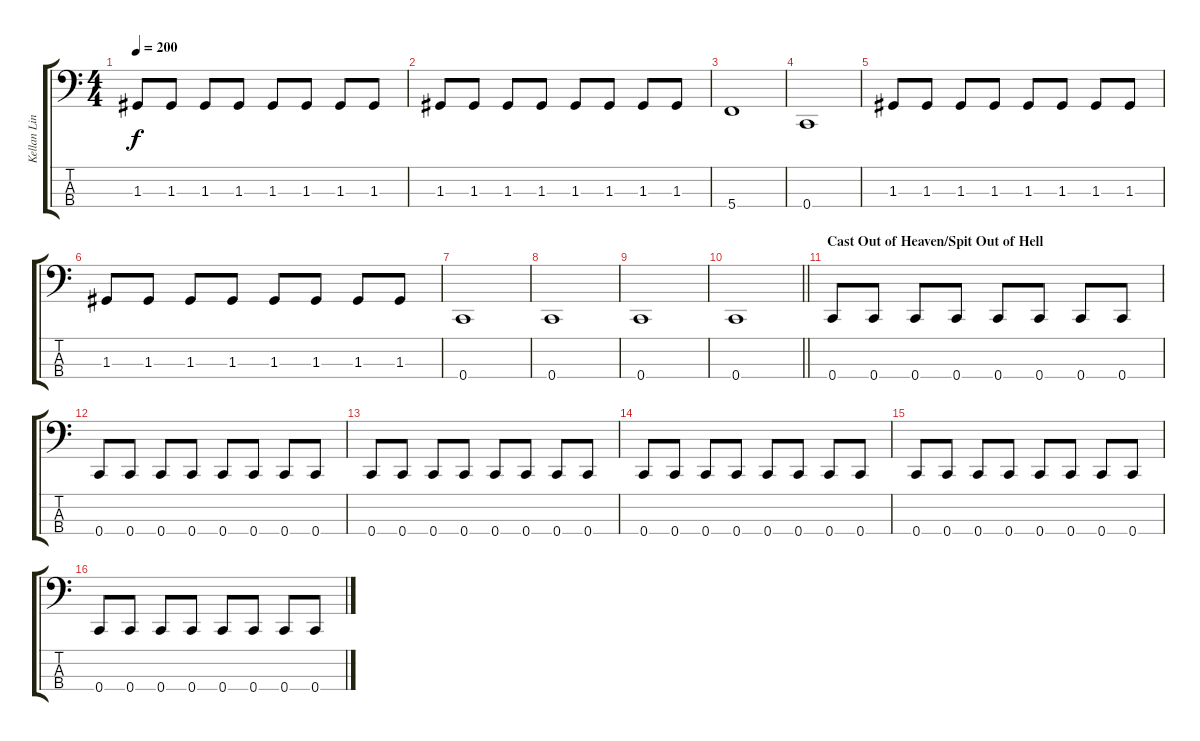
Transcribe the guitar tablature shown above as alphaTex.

\track ("Kellan Lindsay" "Kellan Lin") {instrument electricbasspick}
\staff {score tabs}
\tuning (F2 C2 G1 C1) {hide}
\ts (4 4)
\tempo 200
\clef f4
\ks c
1.3.8{dy f} 1.3.8 1.3.8 1.3.8 1.3.8 1.3.8 1.3.8 1.3.8 |
1.3.8 1.3.8 1.3.8 1.3.8 1.3.8 1.3.8 1.3.8 1.3.8 |
5.4.1 |
0.4.1 |
1.3.8 1.3.8 1.3.8 1.3.8 1.3.8 1.3.8 1.3.8 1.3.8 |
1.3.8 1.3.8 1.3.8 1.3.8 1.3.8 1.3.8 1.3.8 1.3.8 |
0.4.1 |
0.4.1 |
0.4.1 |
\barLineRight lightlight
0.4.1 |
\section ("" "Cast Out of Heaven/Spit Out of Hell")
0.4.8 0.4.8 0.4.8 0.4.8 0.4.8 0.4.8 0.4.8 0.4.8 |
0.4.8 0.4.8 0.4.8 0.4.8 0.4.8 0.4.8 0.4.8 0.4.8 |
0.4.8 0.4.8 0.4.8 0.4.8 0.4.8 0.4.8 0.4.8 0.4.8 |
0.4.8 0.4.8 0.4.8 0.4.8 0.4.8 0.4.8 0.4.8 0.4.8 |
0.4.8 0.4.8 0.4.8 0.4.8 0.4.8 0.4.8 0.4.8 0.4.8 |
0.4.8 0.4.8 0.4.8 0.4.8 0.4.8 0.4.8 0.4.8 0.4.8
